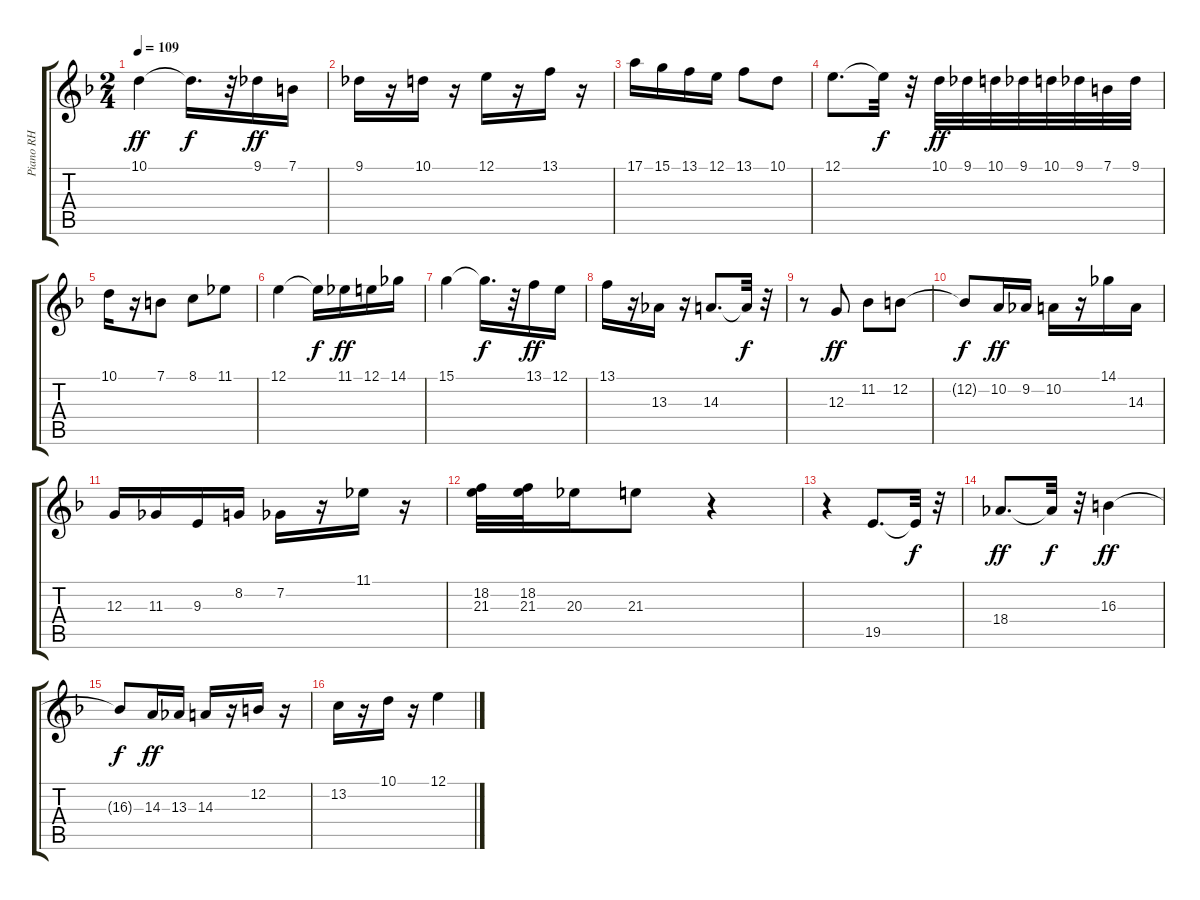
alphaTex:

\track ("Piano RH" "Piano RH") {instrument acousticgrandpiano}
\staff {score tabs}
\tuning (E4 B3 G3 D3 A2 E2) {hide}
\ts (2 4)
\tempo 109
\clef g2
\ks f
10.1.4{dy ff} 10.1{t}.16{d dy f} r.32 9.1.16{dy ff} 7.1.16 |
9.1.16 r.16 10.1.16 r.16 12.1.16 r.16 13.1.16 r.16 |
17.1.16 15.1.16 13.1.16 12.1.16 13.1.8 10.1.8 |
12.1.8{d} 12.1{t}.32{dy f} r.32 10.1.32{dy ff} 9.1.32 10.1.32 9.1.32 10.1.32 9.1.32 7.1.32 9.1.32 |
10.1.16 r.16 7.1.8 8.1.8 11.1.8 |
12.1.4 12.1{t}.16{dy f} 11.1.16{dy ff} 12.1.16 14.1.16 |
15.1.4 15.1{t}.16{d dy f} r.32 13.1.16{dy ff} 12.1.16 |
13.1.16 r.16 13.3.16 r.16 14.3.8{d} 14.3{t}.32{dy f} r.32 |
r.8 12.3.8{dy ff} 11.2.8 12.2.8 |
12.2{t}.8{dy f} 10.2.16{dy ff} 9.2.16 10.2.16 r.16 14.1.16 14.3.16 |
12.3.16 11.3.16 9.3.16 8.2.16 7.2.16 r.16 11.1.16 r.16 |
(18.2 21.3).32 (18.2 21.3).32 20.3.16 21.3.8 r.4 |
r.4 19.5.8{d} 19.5{t}.32{dy f} r.32 |
18.4.8{d dy ff} 18.4{t}.32{dy f} r.32 16.3.4{dy ff} |
16.3{t}.8{dy f} 14.3.16{dy ff} 13.3.16 14.3.16 r.16 12.2.16 r.16 |
13.2.16 r.16 10.1.16 r.16 12.1.4
